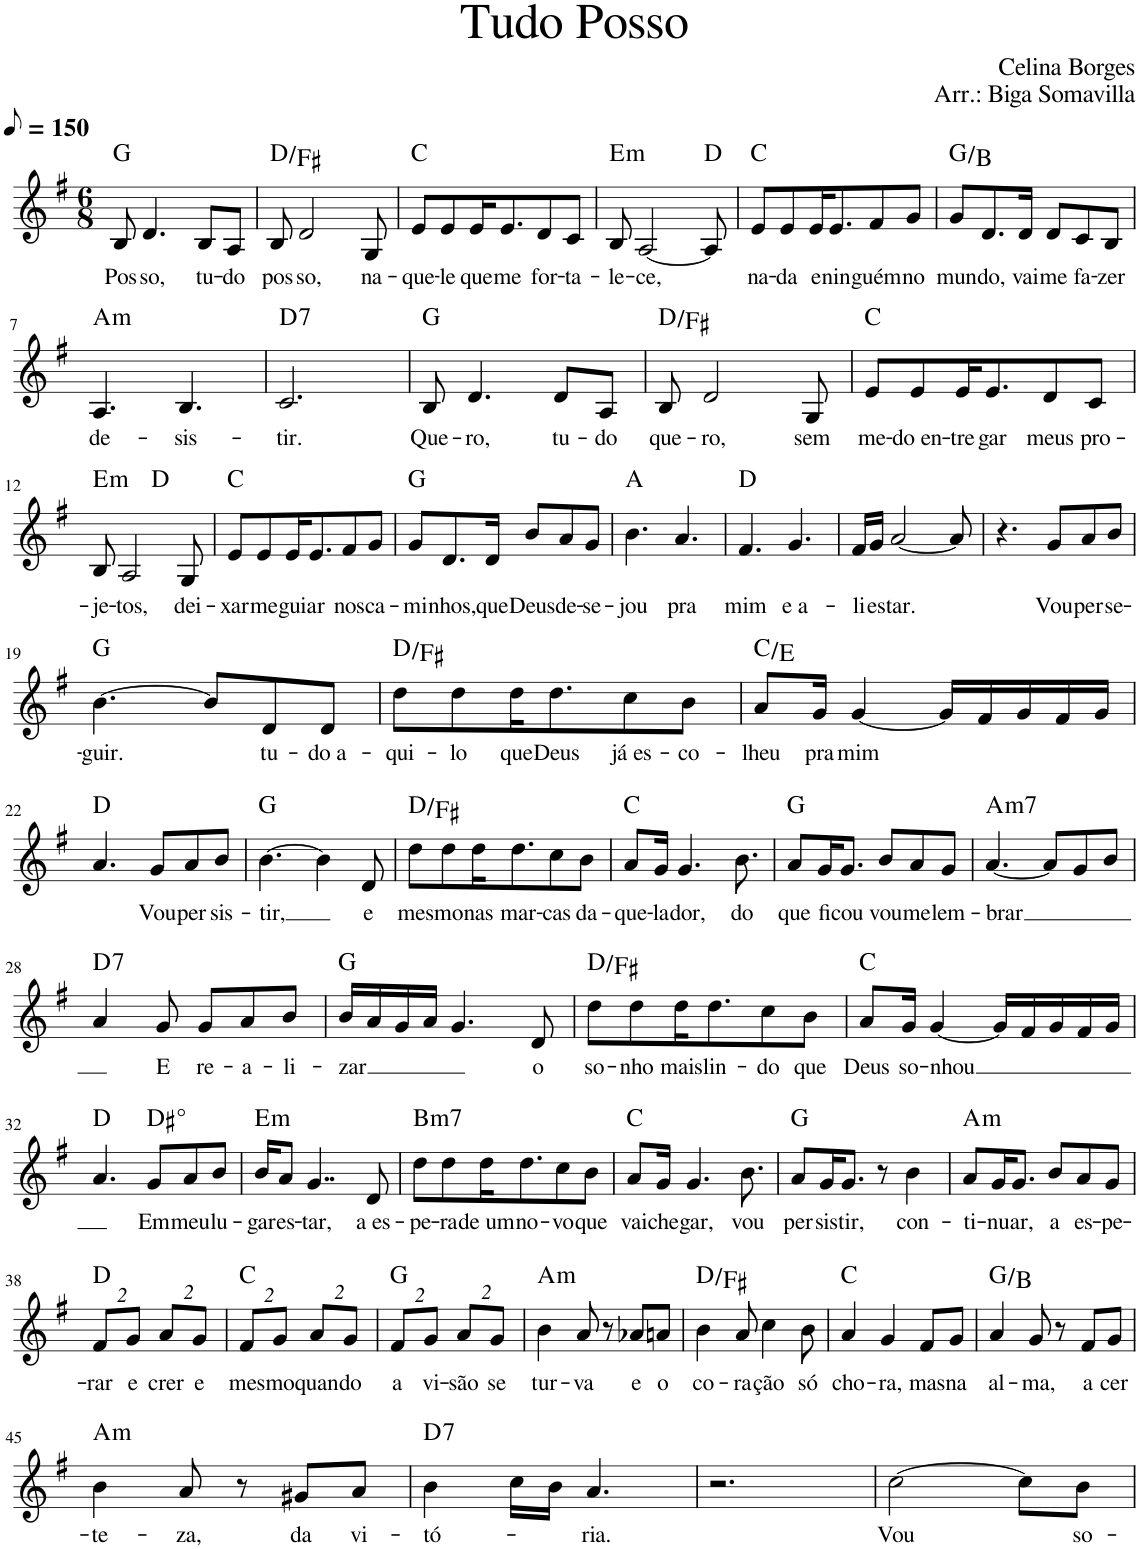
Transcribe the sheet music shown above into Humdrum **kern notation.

**kern	**text	**harte
*part1	*part1	*part1
*staff1	*staff1	*
*I"Voz	*	*
*I'Vo.	*	*
*clefG2	*	*
*k[f#]	*	*
*M6/8	*	*
*MM75	*	*
=1	=1	=1
!	!LO:LY:b	!
8B/	Pos-	G:maj
!	!LO:LY:b	!
4.d/	-so,	.
!	!LO:LY:b	!
8B/L	tu-	.
!	!LO:LY:b	!
8A/J	-do	.
=2	=2	=2
!	!LO:LY:b	!
8B/	pos-	D:maj/3
!	!LO:LY:b	!
2d/	-so,	.
!	!LO:LY:b	!
8G/	na-	.
=3	=3	=3
!	!LO:LY:b	!
8e/L	-que-	C:maj
!	!LO:LY:b	!
8e/	-le	.
!	!LO:LY:b	!
16e/K	que	.
!	!LO:LY:b	!
8.e/	me	.
!	!LO:LY:b	!
8d/	for-	.
!	!LO:LY:b	!
8c/J	-ta-	.
=4	=4	=4
!	!LO:LY:b	!LO:H:kt=m
8B/	-le-	E:min
!	!LO:LY:b	!
[2A/	-ce,	.
8A/]	.	D:maj
=5	=5	=5
!	!LO:LY:b	!
8e/L	na-	C:maj
!	!LO:LY:b	!
8e/	-da	.
!	!LO:LY:b	!
16e/K	e	.
!	!LO:LY:b	!
8.e/	nin-	.
!	!LO:LY:b	!
8f#/	-guém	.
!	!LO:LY:b	!
8g/J	no	.
=6	=6	=6
!	!LO:LY:b	!
8g/L	mun-	G:maj/3
!	!LO:LY:b	!
8.d/	-do,	.
!	!LO:LY:b	!
16d/Jk	vai	.
!	!LO:LY:b	!
8d/L	me	.
!	!LO:LY:b	!
8c/	fa-	.
!	!LO:LY:b	!
8B/J	-zer	.
!!LO:LB:g=z
=7	=7	=7
!	!LO:LY:b	!LO:H:kt=m
4.A/	de-	A:min
!	!LO:LY:b	!
4.B/	-sis-	.
=8	=8	=8
!	!LO:LY:b	!LO:H:kt=7
2.c/	-tir.	D:7
=9	=9	=9
!	!LO:LY:b	!
8B/	Que-	G:maj
!	!LO:LY:b	!
4.d/	-ro,	.
!	!LO:LY:b	!
8d/L	tu-	.
!	!LO:LY:b	!
8A/J	-do	.
=10	=10	=10
!	!LO:LY:b	!
8B/	que-	D:maj/3
!	!LO:LY:b	!
2d/	-ro,	.
!	!LO:LY:b	!
8G/	sem	.
=11	=11	=11
!	!LO:LY:b	!
8e/L	me-	C:maj
!	!LO:LY:b	!
8e/	-do en-	.
!	!LO:LY:b	!
16e/K	-tre-	.
!	!LO:LY:b	!
8.e/	-gar	.
!	!LO:LY:b	!
8d/	meus	.
!	!LO:LY:b	!
8c/J	pro-	.
!!LO:LB:g=z
=12	=12	=12
!	!LO:LY:b	!LO:H:kt=m
*^	*	*
8B/	4.ryy	-je-	E:min
!	!	!LO:LY:b	!
2A/	.	-tos,	.
.	4.ryy	.	D:maj
!	!	!LO:LY:b	!
8G/	.	dei-	.
=13	=13	=13	=13
!	!	!LO:LY:b	!
*v	*v	*	*
8e/L	-xar-	C:maj
!	!LO:LY:b	!
8e/	-me	.
!	!LO:LY:b	!
16e/K	gui-	.
!	!LO:LY:b	!
8.e/	-ar	.
!	!LO:LY:b	!
8f#/	nos	.
!	!LO:LY:b	!
8g/J	ca-	.
=14	=14	=14
!	!LO:LY:b	!
8g/L	-mi-	G:maj
!	!LO:LY:b	!
8.d/	-nhos,	.
!	!LO:LY:b	!
16d/Jk	que	.
!	!LO:LY:b	!
8b/L	Deus	.
!	!LO:LY:b	!
8a/	de-	.
!	!LO:LY:b	!
8g/J	-se-	.
=15	=15	=15
!	!LO:LY:b	!
4.b\	-jou	A:maj
!	!LO:LY:b	!
4.a/	pra	.
=16	=16	=16
!	!LO:LY:b	!
4.f#/	mim	D:maj
!	!LO:LY:b	!
4.g/	e a-	.
=17	=17	=17
!	!LO:LY:b	!
16f#/LL	-li	.
!	!LO:LY:b	!
16g/JJ	es-	.
!	!LO:LY:b	!
[2a/	-tar.	.
8a/]	.	.
=18	=18	=18
4.r	.	.
!	!LO:LY:b	!
8g/L	Vou	.
!	!LO:LY:b	!
8a/	per-	.
!	!LO:LY:b	!
8b/J	-se-	.
!!LO:LB:g=z
=19	=19	=19
!	!LO:LY:b	!
[4.b\	-guir.	G:maj
8b/L]	.	.
!	!LO:LY:b	!
8d/	tu-	.
!	!LO:LY:b	!
8d/J	-do a-	.
=20	=20	=20
!	!LO:LY:b	!
8dd\L	-qui-	D:maj/3
!	!LO:LY:b	!
8dd\	-lo	.
!	!LO:LY:b	!
16dd\K	que	.
!	!LO:LY:b	!
8.dd\	Deus	.
!	!LO:LY:b	!
8cc\	já es-	.
!	!LO:LY:b	!
8b\J	-co-	.
=21	=21	=21
!	!LO:LY:b	!
8a/L	-lheu	C:maj/3
!	!LO:LY:b	!
16g/Jk	pra	.
!	!LO:LY:b	!
[4g/	mim	.
16g/LL]	.	.
16f#/	.	.
16g/	.	.
16f#/	.	.
16g/JJ	.	.
!!LO:LB:g=z
=22	=22	=22
4.a/	.	D:maj
!	!LO:LY:b	!
8g/L	Vou	.
!	!LO:LY:b	!
8a/	per-	.
!	!LO:LY:b	!
8b/J	-sis-	.
=23	=23	=23
!	!LO:LY:b	!
[4.b\	-tir,	G:maj
4b\]	.	.
!	!LO:LY:b	!
8d/	e	.
=24	=24	=24
!	!LO:LY:b	!
8dd\L	mes-	D:maj/3
!	!LO:LY:b	!
8dd\	-mo	.
!	!LO:LY:b	!
16dd\K	nas	.
!	!LO:LY:b	!
8.dd\	mar-	.
!	!LO:LY:b	!
8cc\	-cas	.
!	!LO:LY:b	!
8b\J	da-	.
=25	=25	=25
!	!LO:LY:b	!
8a/L	-que-	C:maj
!	!LO:LY:b	!
16g/Jk	-la	.
!	!LO:LY:b	!
4.g/	dor,	.
!	!LO:LY:b	!
8.b\	do	.
=26	=26	=26
!	!LO:LY:b	!
8a/L	que	G:maj
!	!LO:LY:b	!
16g/K	fi-	.
!	!LO:LY:b	!
8.g/J	-cou	.
!	!LO:LY:b	!
8b/L	vou	.
!	!LO:LY:b	!
8a/	me	.
!	!LO:LY:b	!
8g/J	lem-	.
=27	=27	=27
!	!LO:LY:b	!LO:H:kt=m7
[4.a/	-brar	A:min7
8a/L]	.	.
8g/	.	.
8b/J	.	.
!!LO:LB:g=z
=28	=28	=28
!	!	!LO:H:kt=7
4a/	.	D:7
!	!LO:LY:b	!
8g/	E	.
!	!LO:LY:b	!
8g/L	re-	.
!	!LO:LY:b	!
8a/	-a-	.
!	!LO:LY:b	!
8b/J	-li-	.
=29	=29	=29
!	!LO:LY:b	!
16b/LL	-zar	G:maj
16a/	.	.
16g/	.	.
16a/JJ	.	.
4.g/	.	.
!	!LO:LY:b	!
8d/	o	.
=30	=30	=30
!	!LO:LY:b	!
8dd\L	so-	D:maj/3
!	!LO:LY:b	!
8dd\	-nho	.
!	!LO:LY:b	!
16dd\K	mais	.
!	!LO:LY:b	!
8.dd\	lin-	.
!	!LO:LY:b	!
8cc\	-do	.
!	!LO:LY:b	!
8b\J	que	.
=31	=31	=31
!	!LO:LY:b	!
8a/L	Deus	C:maj
!	!LO:LY:b	!
16g/Jk	so-	.
!	!LO:LY:b	!
[4g/	-nhou	.
16g/LL]	.	.
16f#/	.	.
16g/	.	.
16f#/	.	.
16g/JJ	.	.
!!LO:LB:g=z
=32	=32	=32
4.a/	.	D:maj
!	!LO:LY:b	!LO:H:kt=°
8g/L	Em	.
!	!LO:LY:b	!
8a/	meu	.
!	!LO:LY:b	!
8b/J	lu-	.
=33	=33	=33
!	!LO:LY:b	!LO:H:kt=m
16b/KL	-gar	E:min
!	!LO:LY:b	!
8a/J	es-	.
!	!LO:LY:b	!
4..g/	-tar,	.
!	!LO:LY:b	!
8d/	a es-	.
=34	=34	=34
!	!LO:LY:b	!LO:H:kt=m7
8dd\L	-pe-	B:min7
!	!LO:LY:b	!
8dd\	-ra	.
!	!LO:LY:b	!
16dd\K	de um	.
!	!LO:LY:b	!
8.dd\	no-	.
!	!LO:LY:b	!
8cc\	-vo	.
!	!LO:LY:b	!
8b\J	que	.
=35	=35	=35
!	!LO:LY:b	!
8a/L	vai	C:maj
!	!LO:LY:b	!
16g/Jk	che-	.
!	!LO:LY:b	!
4.g/	-gar,	.
!	!LO:LY:b	!
8.b\	vou	.
=36	=36	=36
!	!LO:LY:b	!
8a/L	per-	G:maj
!	!LO:LY:b	!
16g/K	-sis-	.
!	!LO:LY:b	!
8.g/J	-tir,	.
8r	.	.
!	!LO:LY:b	!
4b\	con-	.
=37	=37	=37
!	!LO:LY:b	!LO:H:kt=m
8a/L	-ti-	A:min
!	!LO:LY:b	!
16g/K	-nu-	.
!	!LO:LY:b	!
8.g/J	-ar,	.
!	!LO:LY:b	!
8b/L	a	.
!	!LO:LY:b	!
8a/	es-	.
!	!LO:LY:b	!
8g/J	-pe-	.
!!LO:LB:g=z
=38	=38	=38
*Xbrackettup	*	*
!	!LO:LY:b	!
16%3f#/L	-rar	D:maj
!	!LO:LY:b	!
16%3g/J	e	.
!	!LO:LY:b	!
16%3a/L	crer	.
!	!LO:LY:b	!
16%3g/J	e	.
=39	=39	=39
!	!LO:LY:b	!
16%3f#/L	mes-	C:maj
!	!LO:LY:b	!
16%3g/J	-mo	.
!	!LO:LY:b	!
16%3a/L	quan-	.
!	!LO:LY:b	!
16%3g/J	-do	.
=40	=40	=40
!	!LO:LY:b	!
16%3f#/L	a	G:maj
!	!LO:LY:b	!
16%3g/J	vi-	.
!	!LO:LY:b	!
16%3a/L	-são	.
!	!LO:LY:b	!
16%3g/J	se	.
=41	=41	=41
!	!LO:LY:b	!LO:H:kt=m
4b\	tur-	A:min
!	!LO:LY:b	!
8a/	-va	.
8r	.	.
!	!LO:LY:b	!
8a-X/L	e	.
!	!LO:LY:b	!
8an/J	o	.
=42	=42	=42
!	!LO:LY:b	!
4b\	co-	D:maj/3
!	!LO:LY:b	!
8a/	-ra-	.
!	!LO:LY:b	!
4cc\	-ção	.
!	!LO:LY:b	!
8b\	só	.
=43	=43	=43
!	!LO:LY:b	!
4a/	cho-	C:maj
!	!LO:LY:b	!
4g/	-ra,	.
!	!LO:LY:b	!
8f#/L	mas	.
!	!LO:LY:b	!
8g/J	na	.
=44	=44	=44
!	!LO:LY:b	!
4a/	al-	G:maj/3
!	!LO:LY:b	!
8g/	-ma,	.
8r	.	.
!	!LO:LY:b	!
8f#/L	a	.
!	!LO:LY:b	!
8g/J	cer-	.
!!LO:LB:g=z
=45	=45	=45
!	!LO:LY:b	!LO:H:kt=m
4b\	-te-	A:min
!	!LO:LY:b	!
8a/	-za,	.
8r	.	.
!	!LO:LY:b	!
8g#X/L	da	.
!	!LO:LY:b	!
8a/J	vi-	.
=46	=46	=46
!	!LO:LY:b	!LO:H:kt=7
4b\	-tó-	D:7
16cc\LL	.	.
16b\JJ	.	.
!	!LO:LY:b	!
4.a/	-ria.	.
=47	=47	=47
2.r	.	.
=48	=48	=48
!	!LO:LY:b	!
[2cc\	Vou	.
8cc\L]	.	.
!	!LO:LY:b	!
8b\J	so-	.
=	=	=
*-	*-	*-
